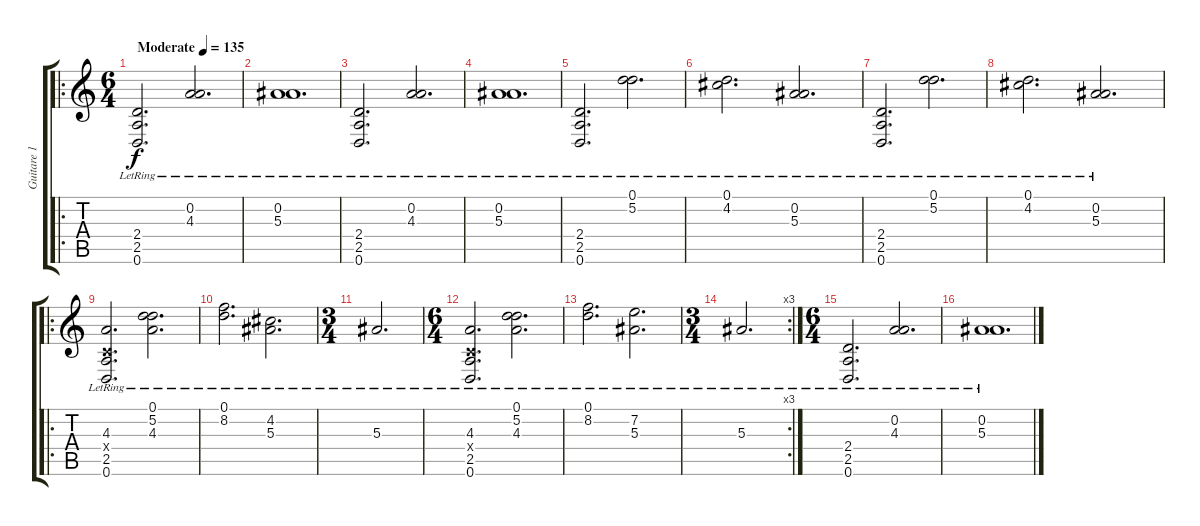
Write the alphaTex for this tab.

\track ("Guitare 1" "Guitare 1") {instrument distortionguitar}
\staff {score tabs}
\tuning (D4 A3 F3 C3 G2 D2) {hide}
\ro
\ts (6 4)
\tempo (135 "Moderate")
\clef g2
\ks c
(2.4{lr} 2.5{lr} 0.6{lr}).2{d dy f instrument distortionguitar} (0.2{lr} 4.3{lr}).2{d} |
(0.2{lr} 5.3{lr}).1{d} |
(2.4{lr} 2.5{lr} 0.6{lr}).2{d} (0.2{lr} 4.3{lr}).2{d} |
(0.2{lr} 5.3{lr}).1{d} |
(2.4{lr} 2.5{lr} 0.6{lr}).2{d} (0.1{lr} 5.2{lr}).2{d} |
(0.1{lr} 4.2{lr}).2{d} (0.2{lr} 5.3{lr}).2{d} |
(2.4{lr} 2.5{lr} 0.6{lr}).2{d} (0.1{lr} 5.2{lr}).2{d} |
(0.1{lr} 4.2{lr}).2{d} (0.2{lr} 5.3{lr}).2{d} |
\ro
(4.3{lr} 0.4{x} 2.5{lr} 0.6{lr}).2{d} (0.1{lr} 5.2{lr} 4.3{lr}).2{d} |
(0.1{lr} 8.2{lr}).2{d} (4.2{lr} 5.3{lr}).2{d} |
\ts (3 4)
5.3{lr}.2{d} |
\ts (6 4)
(4.3{lr} 0.4{x} 2.5{lr} 0.6{lr}).2{d} (0.1{lr} 5.2{lr} 4.3{lr}).2{d} |
(0.1{lr} 8.2{lr}).2{d} (7.2{lr} 5.3{lr}).2{d} |
\rc 3
\ts (3 4)
5.3{lr}.2{d} |
\ts (6 4)
(2.4{lr} 2.5{lr} 0.6{lr}).2{d} (0.2{lr} 4.3{lr}).2{d} |
(0.2{lr} 5.3{lr}).1{d}
